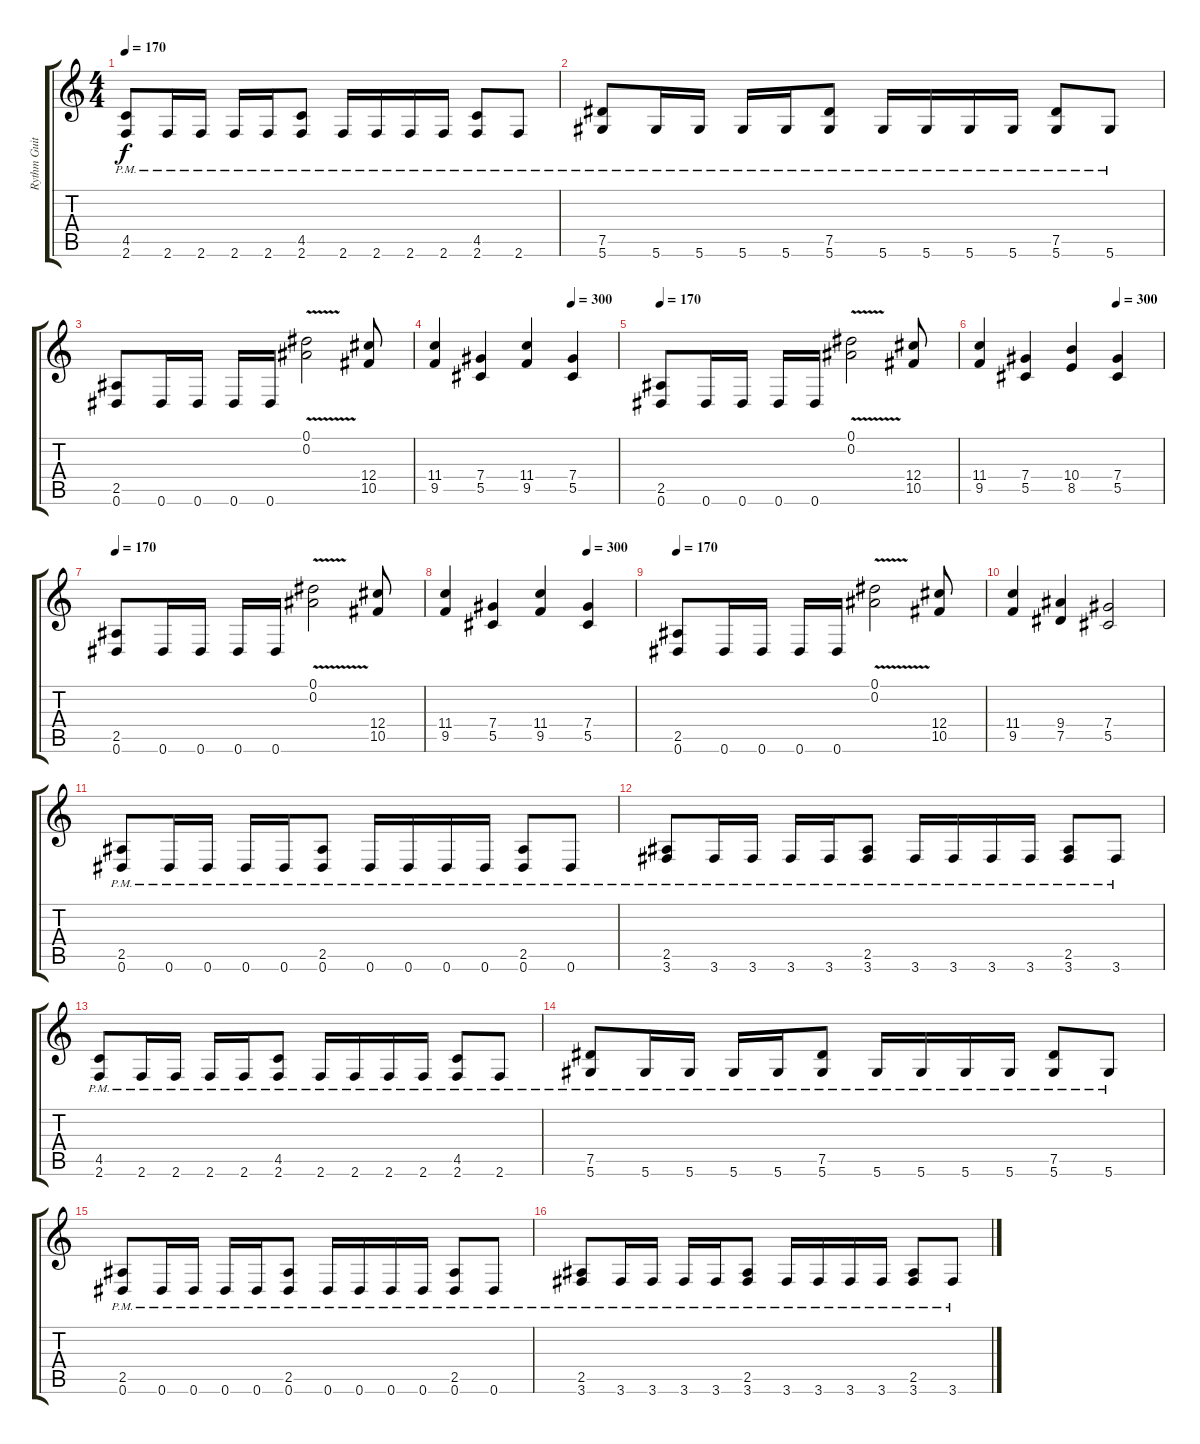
\track ("Rythm Guitar" "Rythm Guit") {instrument acousticguitarsteel}
\staff {score tabs}
\tuning (Eb4 Bb3 Gb3 Db3 Ab2 Eb2) {hide}
\ts (4 4)
\tempo 170
\clef g2
\ks c
(4.5{pm} 2.6{pm}).8{dy f} 2.6{pm}.16 2.6{pm}.16 2.6{pm}.16 2.6{pm}.16 (4.5{pm} 2.6{pm}).8 2.6{pm}.16 2.6{pm}.16 2.6{pm}.16 2.6{pm}.16 (4.5{pm} 2.6{pm}).8 2.6{pm}.8 |
(7.5{pm} 5.6{pm}).8 5.6{pm}.16 5.6{pm}.16 5.6{pm}.16 5.6{pm}.16 (7.5{pm} 5.6{pm}).8 5.6{pm}.16 5.6{pm}.16 5.6{pm}.16 5.6{pm}.16 (7.5{pm} 5.6{pm}).8 5.6{pm}.8 |
(2.5 0.6).8{volume 16 instrument distortionguitar} 0.6.16 0.6.16 0.6.16 0.6.16 (0.1{v} 0.2).2 (12.4 10.5).8 |
\tempo (300 0.75)
(11.4 9.5).4 (7.4 5.5).4 (11.4 9.5).4 (7.4 5.5).4{instrument distortionguitar} |
\tempo 170
(2.5 0.6).8{volume 16 instrument distortionguitar} 0.6.16 0.6.16 0.6.16 0.6.16 (0.1{v} 0.2).2 (12.4 10.5).8 |
\tempo (300 0.75)
(11.4 9.5).4 (7.4 5.5).4 (10.4 8.5).4 (7.4 5.5).4{instrument distortionguitar} |
\tempo 170
(2.5 0.6).8{volume 16 instrument distortionguitar} 0.6.16 0.6.16 0.6.16 0.6.16 (0.1{v} 0.2).2 (12.4 10.5).8 |
\tempo (300 0.75)
(11.4 9.5).4 (7.4 5.5).4 (11.4 9.5).4 (7.4 5.5).4{instrument distortionguitar} |
\tempo 170
(2.5 0.6).8{volume 16 instrument distortionguitar} 0.6.16 0.6.16 0.6.16 0.6.16 (0.1{v} 0.2).2 (12.4 10.5).8 |
(11.4 9.5).4 (9.4 7.5).4 (7.4 5.5).2 |
(2.5{pm} 0.6{pm}).8{volume 16 instrument distortionguitar} 0.6{pm}.16 0.6{pm}.16 0.6{pm}.16 0.6{pm}.16 (2.5{pm} 0.6{pm}).8 0.6{pm}.16 0.6{pm}.16 0.6{pm}.16 0.6{pm}.16 (2.5{pm} 0.6{pm}).8 0.6{pm}.8 |
(2.5{pm} 3.6{pm}).8 3.6{pm}.16 3.6{pm}.16 3.6{pm}.16 3.6{pm}.16 (2.5{pm} 3.6{pm}).8 3.6{pm}.16 3.6{pm}.16 3.6{pm}.16 3.6{pm}.16 (2.5{pm} 3.6{pm}).8 3.6{pm}.8 |
(4.5{pm} 2.6{pm}).8 2.6{pm}.16 2.6{pm}.16 2.6{pm}.16 2.6{pm}.16 (4.5{pm} 2.6{pm}).8 2.6{pm}.16 2.6{pm}.16 2.6{pm}.16 2.6{pm}.16 (4.5{pm} 2.6{pm}).8 2.6{pm}.8 |
(7.5{pm} 5.6{pm}).8 5.6{pm}.16 5.6{pm}.16 5.6{pm}.16 5.6{pm}.16 (7.5{pm} 5.6{pm}).8 5.6{pm}.16 5.6{pm}.16 5.6{pm}.16 5.6{pm}.16 (7.5{pm} 5.6{pm}).8 5.6{pm}.8 |
(2.5{pm} 0.6{pm}).8{volume 16 instrument distortionguitar} 0.6{pm}.16 0.6{pm}.16 0.6{pm}.16 0.6{pm}.16 (2.5{pm} 0.6{pm}).8 0.6{pm}.16 0.6{pm}.16 0.6{pm}.16 0.6{pm}.16 (2.5{pm} 0.6{pm}).8 0.6{pm}.8 |
(2.5{pm} 3.6{pm}).8 3.6{pm}.16 3.6{pm}.16 3.6{pm}.16 3.6{pm}.16 (2.5{pm} 3.6{pm}).8 3.6{pm}.16 3.6{pm}.16 3.6{pm}.16 3.6{pm}.16 (2.5{pm} 3.6{pm}).8 3.6{pm}.8
